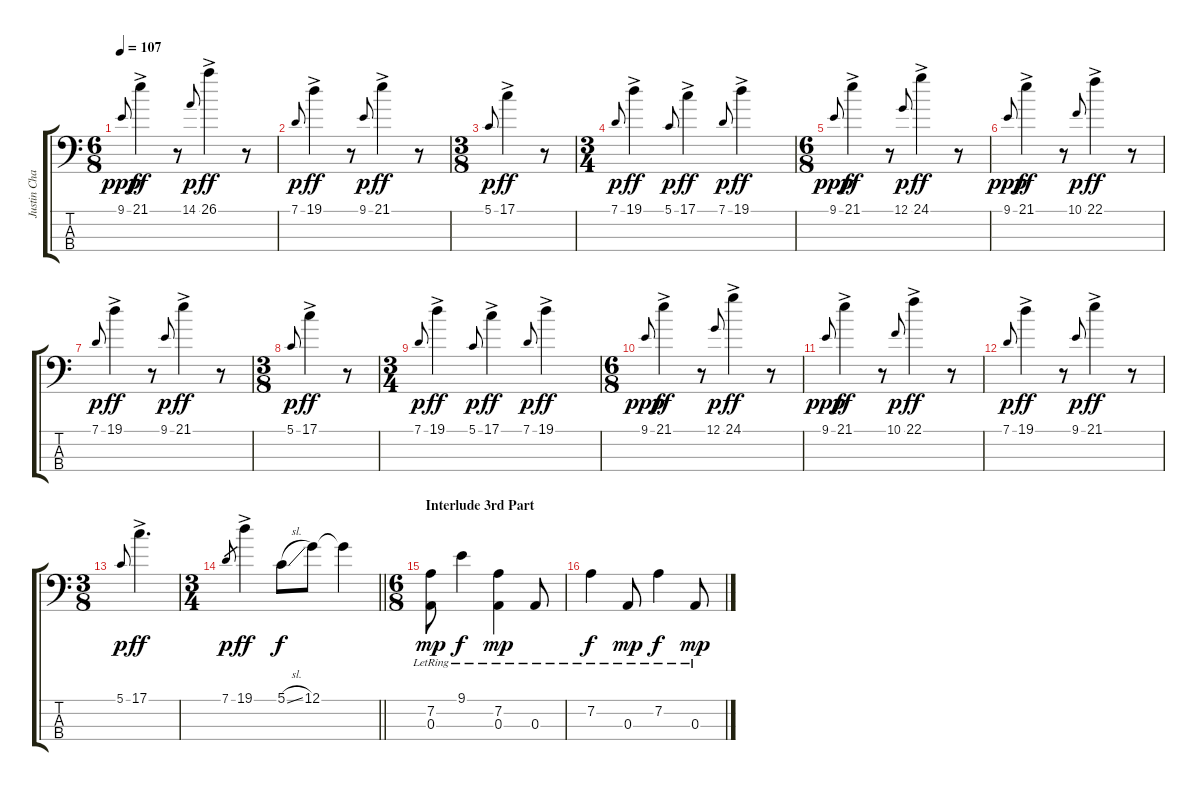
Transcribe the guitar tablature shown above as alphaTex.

\track ("Justin Chancellor" "Justin Cha") {instrument electricbasspick}
\staff {score tabs}
\tuning (G2 D2 A1 D1) {hide}
\ts (6 8)
\tempo 107
\clef f4
\ks c
9.1.8{gr onbeat dy ppp} 21.1{ac}.4{dy ff} r.8 14.1.8{gr onbeat dy p} 26.1{ac}.4{dy ff} r.8 |
7.1.8{gr onbeat dy p} 19.1{ac}.4{dy ff} r.8 9.1.8{gr onbeat dy p} 21.1{ac}.4{dy ff} r.8 |
\ts (3 8)
5.1.8{gr onbeat dy p} 17.1{ac}.4{dy ff} r.8 |
\ts (3 4)
7.1.8{gr onbeat dy p} 19.1{ac}.4{dy ff} 5.1.8{gr onbeat dy p} 17.1{ac}.4{dy ff} 7.1.8{gr onbeat dy p} 19.1{ac}.4{dy ff} |
\ts (6 8)
9.1.8{gr onbeat dy ppp} 21.1{ac}.4{dy ff} r.8 12.1.8{gr onbeat dy p} 24.1{ac}.4{dy ff} r.8 |
9.1.8{gr onbeat dy ppp} 21.1{ac}.4{dy ff} r.8 10.1.8{gr onbeat dy p} 22.1{ac}.4{dy ff} r.8 |
7.1.8{gr onbeat dy p} 19.1{ac}.4{dy ff} r.8 9.1.8{gr onbeat dy p} 21.1{ac}.4{dy ff} r.8 |
\ts (3 8)
5.1.8{gr onbeat dy p} 17.1{ac}.4{dy ff} r.8 |
\ts (3 4)
7.1.8{gr onbeat dy p} 19.1{ac}.4{dy ff} 5.1.8{gr onbeat dy p} 17.1{ac}.4{dy ff} 7.1.8{gr onbeat dy p} 19.1{ac}.4{dy ff} |
\ts (6 8)
9.1.8{gr onbeat dy ppp} 21.1{ac}.4{dy ff} r.8 12.1.8{gr onbeat dy p} 24.1{ac}.4{dy ff} r.8 |
9.1.8{gr onbeat dy ppp} 21.1{ac}.4{dy ff} r.8 10.1.8{gr onbeat dy p} 22.1{ac}.4{dy ff} r.8 |
7.1.8{gr onbeat dy p} 19.1{ac}.4{dy ff} r.8 9.1.8{gr onbeat dy p} 21.1{ac}.4{dy ff} r.8 |
\ts (3 8)
5.1.8{gr onbeat dy p} 17.1{ac}.4{d dy ff} |
\ts (3 4)
\barLineRight lightlight
7.1.8{gr dy p} 19.1{ac}.4{dy ff} 5.1{sl}.8{dy f} 12.1.8 12.1{t}.4 |
\ts (6 8)
\section ("" "Interlude 3rd Part")
(7.2{lr} 0.3{lr}).8{dy mp} 9.1{lr}.4{dy f} (7.2{lr} 0.3{lr}).4{dy mp} 0.3{lr}.8 |
7.2{lr}.4{dy f} 0.3{lr}.8{dy mp} 7.2{lr}.4{dy f} 0.3{lr}.8{dy mp}
